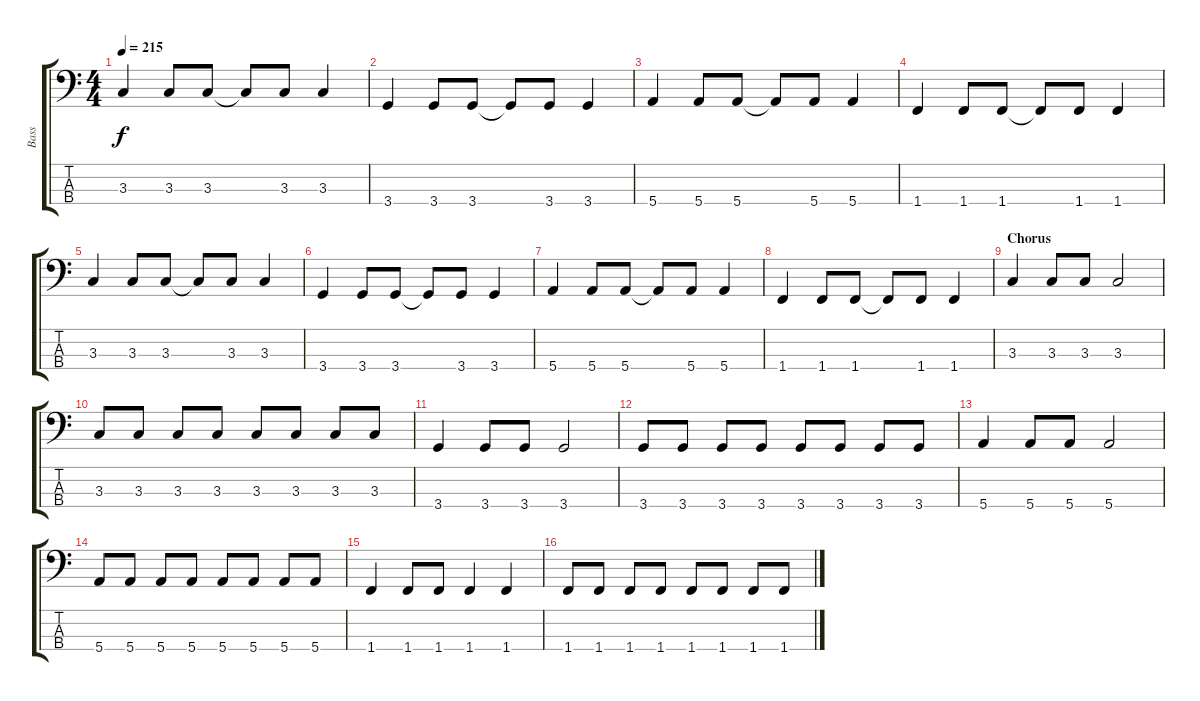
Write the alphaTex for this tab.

\track ("Bass" "Bass") {instrument electricbassfinger}
\staff {score tabs}
\tuning (G2 D2 A1 E1) {hide}
\ts (4 4)
\tempo 215
\clef f4
\ks c
3.3.4{dy f} 3.3.8 3.3.8 3.3{t}.8 3.3.8 3.3.4 |
3.4.4 3.4.8 3.4.8 3.4{t}.8 3.4.8 3.4.4 |
5.4.4 5.4.8 5.4.8 5.4{t}.8 5.4.8 5.4.4 |
1.4.4 1.4.8 1.4.8 1.4{t}.8 1.4.8 1.4.4 |
3.3.4 3.3.8 3.3.8 3.3{t}.8 3.3.8 3.3.4 |
3.4.4 3.4.8 3.4.8 3.4{t}.8 3.4.8 3.4.4 |
5.4.4 5.4.8 5.4.8 5.4{t}.8 5.4.8 5.4.4 |
1.4.4 1.4.8 1.4.8 1.4{t}.8 1.4.8 1.4.4 |
\section ("" "Chorus")
3.3.4 3.3.8 3.3.8 3.3.2 |
3.3.8 3.3.8 3.3.8 3.3.8 3.3.8 3.3.8 3.3.8 3.3.8 |
3.4.4 3.4.8 3.4.8 3.4.2 |
3.4.8 3.4.8 3.4.8 3.4.8 3.4.8 3.4.8 3.4.8 3.4.8 |
5.4.4 5.4.8 5.4.8 5.4.2 |
5.4.8 5.4.8 5.4.8 5.4.8 5.4.8 5.4.8 5.4.8 5.4.8 |
1.4.4 1.4.8 1.4.8 1.4.4 1.4.4 |
1.4.8 1.4.8 1.4.8 1.4.8 1.4.8 1.4.8 1.4.8 1.4.8
